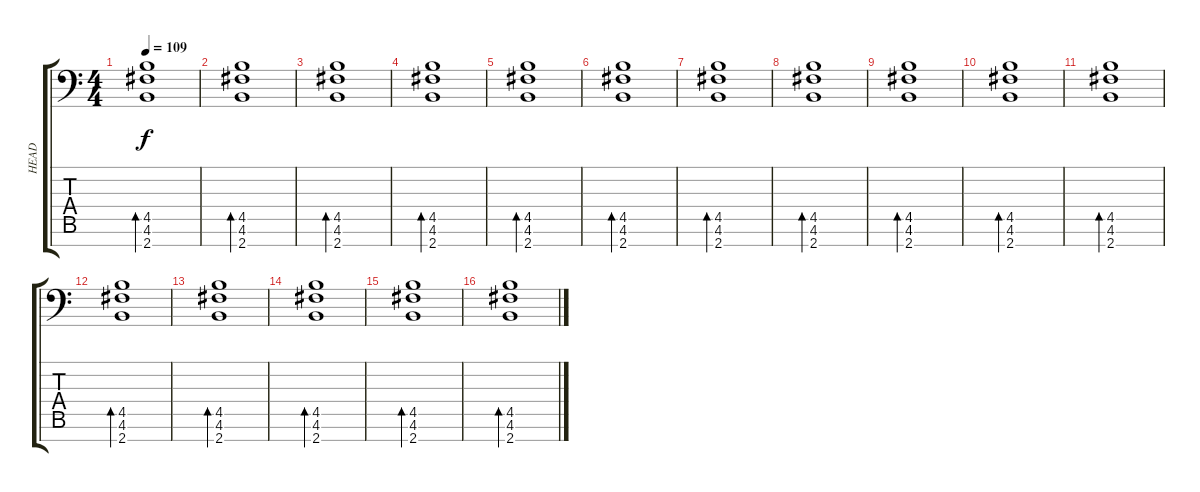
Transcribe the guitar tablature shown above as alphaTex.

\track ("HEAD" "HEAD") {instrument distortionguitar}
\staff {score tabs}
\tuning (D4 A3 F3 C3 G2 D2 A1) {hide}
\ts (4 4)
\tempo 109
\clef f4
\ks c
(4.5 4.6 2.7).1{bd 60 dy f instrument electricguitarjazz} |
(4.5 4.6 2.7).1{bd 60} |
(4.5 4.6 2.7).1{bd 60} |
(4.5 4.6 2.7).1{bd 60} |
(4.5 4.6 2.7).1{bd 60 instrument electricguitarjazz} |
(4.5 4.6 2.7).1{bd 60} |
(4.5 4.6 2.7).1{bd 60} |
(4.5 4.6 2.7).1{bd 60} |
(4.5 4.6 2.7).1{bd 60 instrument distortionguitar} |
(4.5 4.6 2.7).1{bd 60} |
(4.5 4.6 2.7).1{bd 60} |
(4.5 4.6 2.7).1{bd 60} |
(4.5 4.6 2.7).1{bd 60 instrument distortionguitar} |
(4.5 4.6 2.7).1{bd 60} |
(4.5 4.6 2.7).1{bd 60} |
(4.5 4.6 2.7).1{bd 60}
